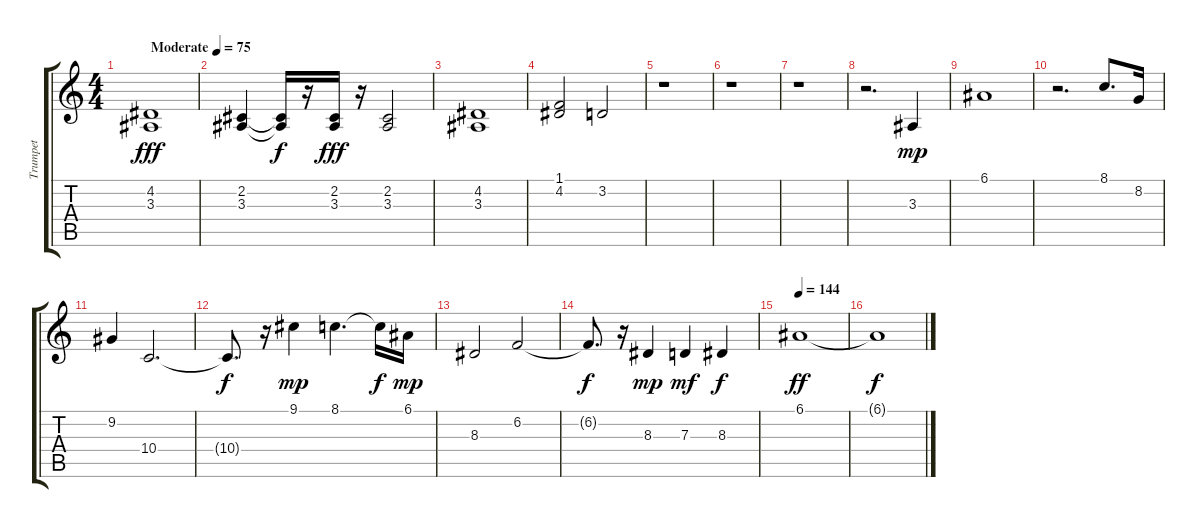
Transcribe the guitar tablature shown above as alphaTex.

\track ("Trumpet" "Trumpet") {instrument trumpet}
\staff {score tabs}
\tuning (E4 B3 G3 D3 A2 E2) {hide}
\ts (4 4)
\tempo (75 "Moderate")
\clef g2
\ks c
(4.2 3.3).1{dy fff instrument trumpet} |
(2.2 3.3).4 (2.2{t} 3.3{t}).16{dy f} r.16 (2.2 3.3).16{dy fff} r.16 (2.2 3.3).2 |
(4.2 3.3).1 |
(1.1 4.2).2 3.2.2 |
r.1 |
r.1 |
r.1 |
r.2{d} 3.3.4{dy mp} |
6.1.1 |
r.2{d} 8.1.8{d} 8.2.16 |
9.2.4 10.4.2{d} |
10.4{t}.8{d dy f} r.16 9.1.4{dy mp} 8.1.4{d} 8.1{t}.16{dy f} 6.1.16{dy mp} |
8.3.2 6.2.2 |
6.2{t}.8{d dy f} r.16 8.3.4{dy mp} 7.3.4{dy mf} 8.3.4{dy f} |
\tempo 144
6.1.1{dy ff} |
6.1{t}.1{dy f}
